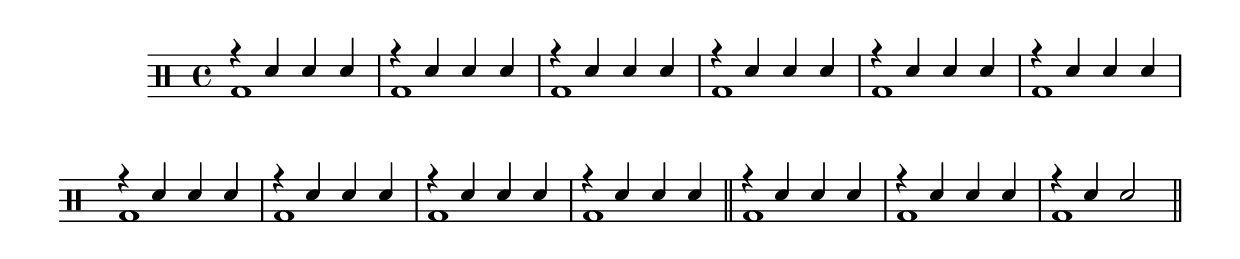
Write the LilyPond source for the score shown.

%-*- coding: utf-8 -*-

\version "2.14.2"

                                %\header {title = "aquecendo e divertindo-se com 6 notas"}

\drums {

  \override Staff.TimeSignature #'style = #'()
  \time 4/4 

  \override Score.BarNumber #'transparent = ##t
                                %\override Score.RehearsalMark #'font-family = #'
  \override Score.RehearsalMark #'font-size = #-2
  \set Score.markFormatter = #format-mark-numbers



  \context DrumVoice = "1" { }
  \context DrumVoice = "2" { }

  <<
    {

      r4 sn sn sn 
      r4 sn sn sn 
      r4 sn sn sn 
      r4 sn sn sn 
      r4 sn sn sn 
      r4 sn sn sn 
      r4 sn sn sn 
      r4 sn sn sn 
      r4 sn sn sn 
      r4 sn sn sn

      \bar "||"
      
      r4 sn sn sn 
      r4 sn sn sn 
      r4 sn sn2 

      \bar "||"

      
    }
    \\
    
    {

      bd1 bd1 bd1 bd1 bd1 

      bd1 bd1 bd1 bd1 bd 

      bd bd bd

    }
  >>


}


